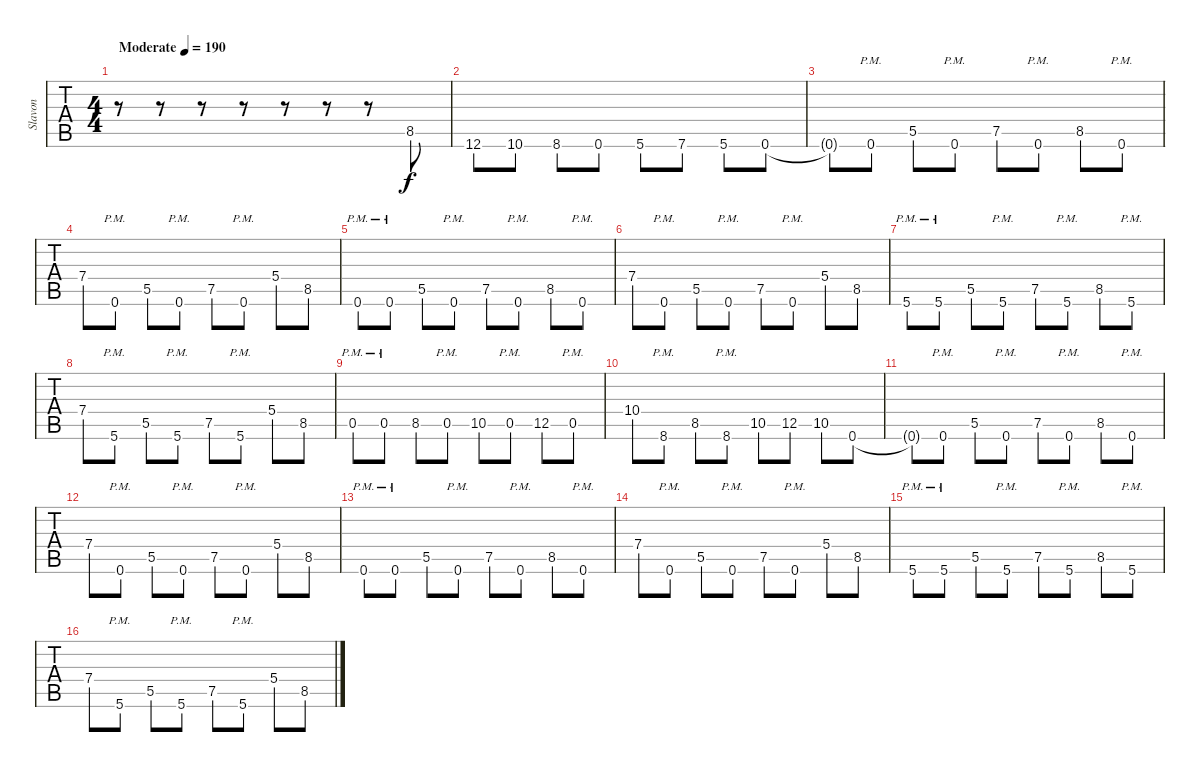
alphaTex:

\track ("Slavon" "Slavon") {instrument distortionguitar}
\staff {tabs}
\tuning (E4 B3 G3 D3 A2 D2) {hide}
\ts (4 4)
\tempo (190 "Moderate")
\clef g2
\ks c
r.8{dy f instrument distortionguitar} r.8 r.8 r.8 r.8 r.8 r.8 8.5.8 |
12.6.8 10.6.8 8.6.8 0.6.8 5.6.8 7.6.8 5.6.8 0.6.8 |
0.6{t}.8 0.6{pm}.8 5.5.8 0.6{pm}.8 7.5.8 0.6{pm}.8 8.5.8 0.6{pm}.8 |
7.4.8 0.6{pm}.8 5.5.8 0.6{pm}.8 7.5.8 0.6{pm}.8 5.4.8 8.5.8 |
0.6{pm}.8 0.6{pm}.8 5.5.8 0.6{pm}.8 7.5.8 0.6{pm}.8 8.5.8 0.6{pm}.8 |
7.4.8 0.6{pm}.8 5.5.8 0.6{pm}.8 7.5.8 0.6{pm}.8 5.4.8 8.5.8 |
5.6{pm}.8 5.6{pm}.8 5.5.8 5.6{pm}.8 7.5.8 5.6{pm}.8 8.5.8 5.6{pm}.8 |
7.4.8 5.6{pm}.8 5.5.8 5.6{pm}.8 7.5.8 5.6{pm}.8 5.4.8 8.5.8 |
0.5{pm}.8 0.5{pm}.8 8.5.8 0.5{pm}.8 10.5.8 0.5{pm}.8 12.5.8 0.5{pm}.8 |
10.4.8 8.6{pm}.8 8.5.8 8.6{pm}.8 10.5.8 12.5.8 10.5.8 0.6.8 |
0.6{t}.8 0.6{pm}.8 5.5.8 0.6{pm}.8 7.5.8 0.6{pm}.8 8.5.8 0.6{pm}.8 |
7.4.8 0.6{pm}.8 5.5.8 0.6{pm}.8 7.5.8 0.6{pm}.8 5.4.8 8.5.8 |
0.6{pm}.8 0.6{pm}.8 5.5.8 0.6{pm}.8 7.5.8 0.6{pm}.8 8.5.8 0.6{pm}.8 |
7.4.8 0.6{pm}.8 5.5.8 0.6{pm}.8 7.5.8 0.6{pm}.8 5.4.8 8.5.8 |
5.6{pm}.8 5.6{pm}.8 5.5.8 5.6{pm}.8 7.5.8 5.6{pm}.8 8.5.8 5.6{pm}.8 |
7.4.8 5.6{pm}.8 5.5.8 5.6{pm}.8 7.5.8 5.6{pm}.8 5.4.8 8.5.8
